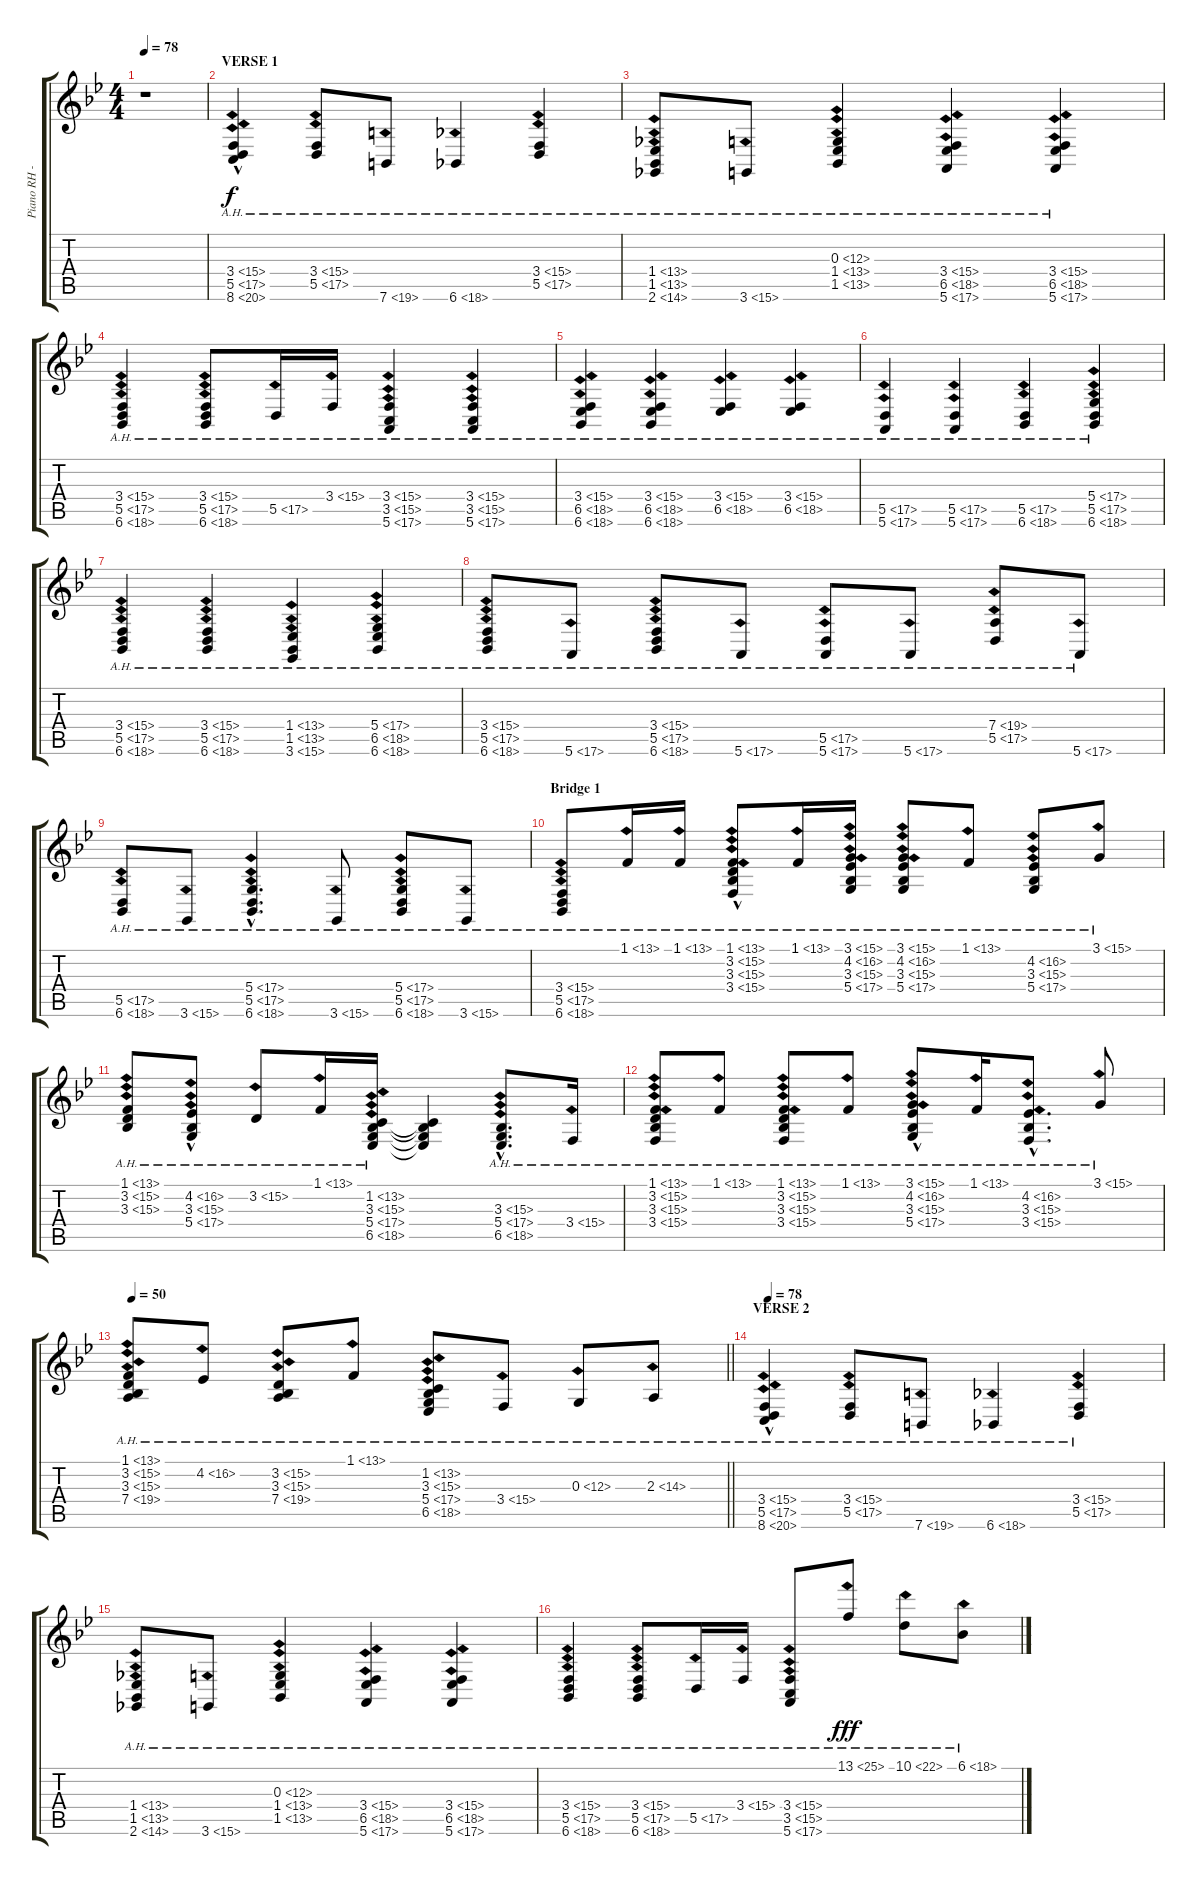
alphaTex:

\track ("Piano RH - Richard Carpenter" "Piano RH -") {instrument acousticgrandpiano}
\staff {score tabs}
\tuning (E4 B3 G3 D3 A2 E2) {hide}
\ts (4 4)
\tempo 78
\clef g2
\ks bb
r.1{dy f instrument acousticgrandpiano} |
\section ("" "VERSE 1")
(3.4{ah 12} 5.5{ah 12} 8.6{ah 12 hac}).4 (3.4{ah 12} 5.5{ah 12}).8 7.6{ah 12}.8 6.6{ah 12}.4 (3.4{ah 12} 5.5{ah 12}).4 |
(1.4{ah 12} 1.5{ah 12} 2.6{ah 12}).8 3.6{ah 12}.8 (0.3{ah 12} 1.4{ah 12} 1.5{ah 12}).4 (3.4{ah 12} 6.5{ah 12} 5.6{ah 12}).4 (3.4{ah 12} 6.5{ah 12} 5.6{ah 12}).4 |
(3.4{ah 12} 5.5{ah 12} 6.6{ah 12}).4 (3.4{ah 12} 5.5{ah 12} 6.6{ah 12}).8 5.5{ah 12}.16 3.4{ah 12}.16 (3.4{ah 12} 3.5{ah 12} 5.6{ah 12}).4 (3.4{ah 12} 3.5{ah 12} 5.6{ah 12}).4 |
(3.4{ah 12} 6.5{ah 12} 6.6{ah 12}).4 (3.4{ah 12} 6.5{ah 12} 6.6{ah 12}).4 (3.4{ah 12} 6.5{ah 12}).4 (3.4{ah 12} 6.5{ah 12}).4 |
(5.5{ah 12} 5.6{ah 12}).4 (5.5{ah 12} 5.6{ah 12}).4 (5.5{ah 12} 6.6{ah 12}).4 (5.4{ah 12} 5.5{ah 12} 6.6{ah 12}).4 |
(3.4{ah 12} 5.5{ah 12} 6.6{ah 12}).4 (3.4{ah 12} 5.5{ah 12} 6.6{ah 12}).4 (1.4{ah 12} 1.5{ah 12} 3.6{ah 12}).4 (5.4{ah 12} 6.5{ah 12} 6.6{ah 12}).4 |
(3.4{ah 12} 5.5{ah 12} 6.6{ah 12}).8 5.6{ah 12}.8 (3.4{ah 12} 5.5{ah 12} 6.6{ah 12}).8 5.6{ah 12}.8 (5.5{ah 12} 5.6{ah 12}).8 5.6{ah 12}.8 (7.4{ah 12} 5.5{ah 12}).8 5.6{ah 12}.8 |
(5.5{ah 12} 6.6{ah 12}).8 3.6{ah 12}.8 (5.4{ah 12 hac} 5.5{ah 12 hac} 6.6{ah 12 hac}).4{d} 3.6{ah 12}.8 (5.4{ah 12} 5.5{ah 12} 6.6{ah 12}).8 3.6{ah 12}.8 |
\section ("" "Bridge 1")
(3.4{ah 12} 5.5{ah 12} 6.6{ah 12}).8 1.1{ah 12}.16 1.1{ah 12}.16 (1.1{ah 12} 3.2{ah 12 hac} 3.3{ah 12 hac} 3.4{ah 12 hac}).8 1.1{ah 12}.16 (3.1{ah 12} 4.2{ah 12} 3.3{ah 12} 5.4{ah 12}).16 (3.1{ah 12} 4.2{ah 12} 3.3{ah 12} 5.4{ah 12}).8 1.1{ah 12}.8 (4.2{ah 12} 3.3{ah 12} 5.4{ah 12}).8 3.1{ah 12}.8 |
(1.1{ah 12} 3.2{ah 12} 3.3{ah 12}).8 (4.2{ah 12} 3.3{ah 12 hac} 5.4{ah 12 hac}).8 3.2{ah 12}.8 1.1{ah 12}.16 (1.2{ah 12} 3.3{ah 12} 5.4{ah 12} 6.5{ah 12}).16 (1.2{t} 3.3{t} 5.4{t} 6.5{t}).4 (3.3{ah 12 hac} 5.4{ah 12 hac} 6.5{ah 12 hac}).8{d} 3.4{ah 12}.16 |
(1.1{ah 12} 3.2{ah 12} 3.3{ah 12} 3.4{ah 12}).8 1.1{ah 12}.8 (1.1{ah 12} 3.2{ah 12} 3.3{ah 12} 3.4{ah 12}).8 1.1{ah 12}.8 (3.1{ah 12} 4.2{ah 12 hac} 3.3{ah 12 hac} 5.4{ah 12 hac}).8 1.1{ah 12}.16 (4.2{ah 12 hac} 3.3{ah 12 hac} 3.4{ah 12 hac}).8{d} 3.1{ah 12}.8 |
\tempo 50
\barLineRight lightlight
(1.1{ah 12} 3.2{ah 12} 3.3{ah 12} 7.4{ah 12}).8 4.2{ah 12}.8 (3.2{ah 12} 3.3{ah 12} 7.4{ah 12}).8 1.1{ah 12}.8 (1.2{ah 12} 3.3{ah 12} 5.4{ah 12} 6.5{ah 12}).8 3.4{ah 12}.8 0.3{ah 12}.8 2.3{ah 12}.8 |
\section ("" "VERSE 2")
\tempo 78
(3.4{ah 12} 5.5{ah 12} 8.6{ah 12 hac}).4 (3.4{ah 12} 5.5{ah 12}).8 7.6{ah 12}.8 6.6{ah 12}.4 (3.4{ah 12} 5.5{ah 12}).4 |
(1.4{ah 12} 1.5{ah 12} 2.6{ah 12}).8 3.6{ah 12}.8 (0.3{ah 12} 1.4{ah 12} 1.5{ah 12}).4 (3.4{ah 12} 6.5{ah 12} 5.6{ah 12}).4 (3.4{ah 12} 6.5{ah 12} 5.6{ah 12}).4 |
(3.4{ah 12} 5.5{ah 12} 6.6{ah 12}).4 (3.4{ah 12} 5.5{ah 12} 6.6{ah 12}).8 5.5{ah 12}.16 3.4{ah 12}.16 (3.4{ah 12} 3.5{ah 12} 5.6{ah 12}).8 13.1{ah 12}.8{dy fff} 10.1{ah 12}.8 6.1{ah 12}.8
